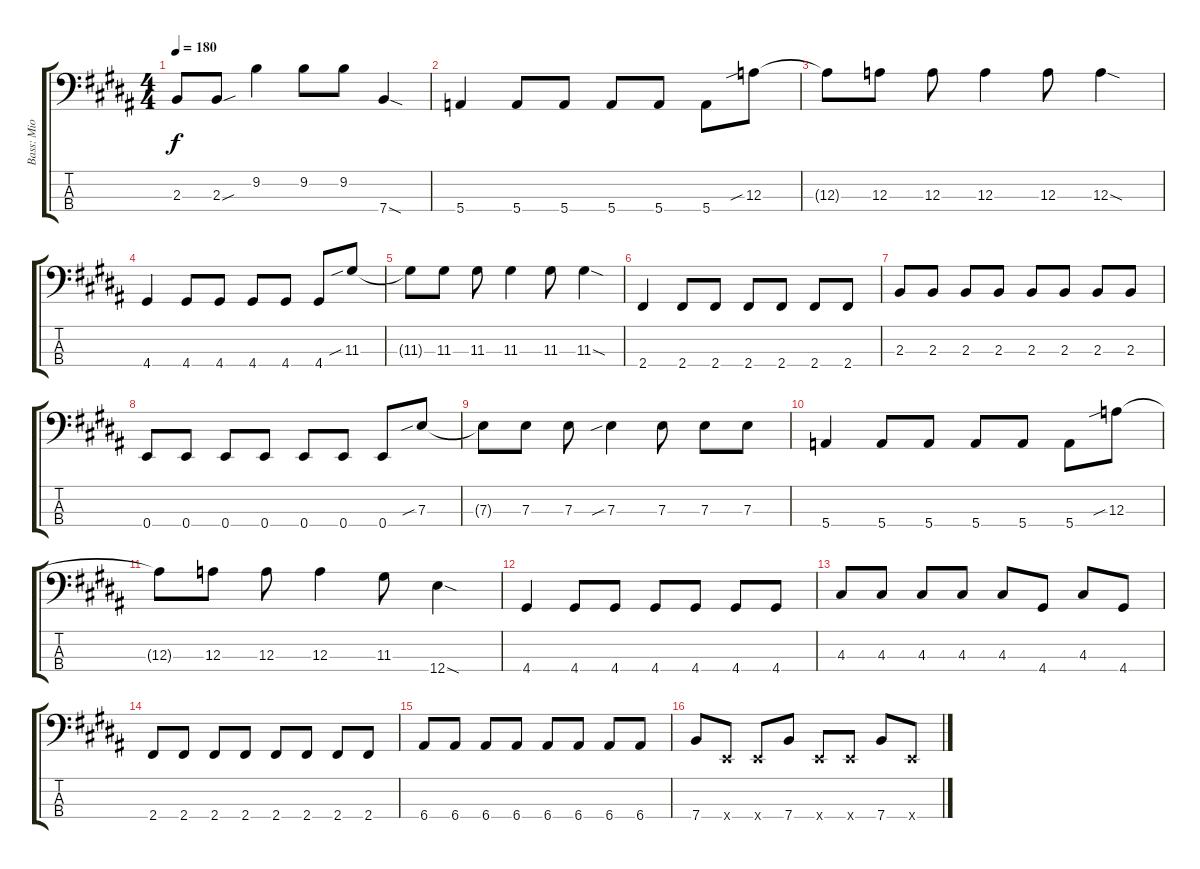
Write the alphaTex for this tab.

\track ("Bass: Mio " "Bass: Mio ") {instrument electricbassfinger}
\staff {score tabs}
\tuning (G2 D2 A1 E1) {hide}
\ts (4 4)
\tempo 180
\clef f4
\ks b
2.3.8{dy f} 2.3{sou}.8 9.2.4 9.2.8 9.2.8 7.4{sod}.4 |
5.4.4 5.4.8 5.4.8 5.4.8 5.4.8 5.4.8 12.3{sib}.8 |
12.3{t}.8 12.3.8 12.3.8 12.3.4 12.3.8 12.3{sod}.4 |
4.4.4 4.4.8 4.4.8 4.4.8 4.4.8 4.4.8 11.3{sib}.8 |
11.3{t}.8 11.3.8 11.3.8 11.3.4 11.3.8 11.3{sod}.4 |
2.4.4 2.4.8 2.4.8 2.4.8 2.4.8 2.4.8 2.4.8 |
2.3.8 2.3.8 2.3.8 2.3.8 2.3.8 2.3.8 2.3.8 2.3.8 |
0.4.8 0.4.8 0.4.8 0.4.8 0.4.8 0.4.8 0.4.8 7.3{sib}.8 |
7.3{t}.8 7.3.8 7.3.8 7.3{sib}.4 7.3.8 7.3.8 7.3.8 |
5.4.4 5.4.8 5.4.8 5.4.8 5.4.8 5.4.8 12.3{sib}.8 |
12.3{t}.8 12.3.8 12.3.8 12.3.4 11.3.8 12.4{sod}.4 |
4.4.4 4.4.8 4.4.8 4.4.8 4.4.8 4.4.8 4.4.8 |
4.3.8 4.3.8 4.3.8 4.3.8 4.3.8 4.4.8 4.3.8 4.4.8 |
2.4.8 2.4.8 2.4.8 2.4.8 2.4.8 2.4.8 2.4.8 2.4.8 |
6.4.8 6.4.8 6.4.8 6.4.8 6.4.8 6.4.8 6.4.8 6.4.8 |
7.4.8 0.4{x}.8 0.4{x}.8 7.4.8 0.4{x}.8 0.4{x}.8 7.4.8 0.4{x}.8
